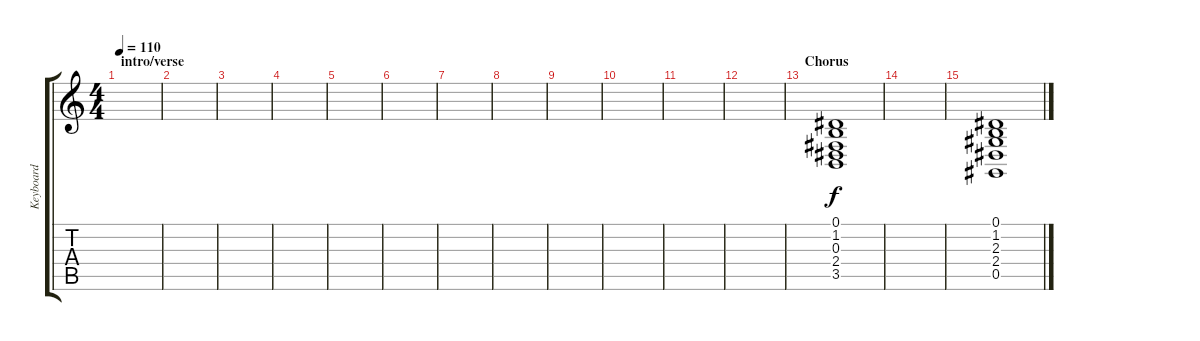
\track ("Keyboard" "Keyboard") {instrument acousticgrandpiano}
\staff {score tabs}
\tuning (Eb4 Bb3 Gb3 Db3 Ab2 Eb2) {hide}
\ts (4 4)
\section ("" "intro/verse")
\tempo 110
\clef g2
\ks c
|
|
|
|
|
|
|
|
|
|
|
|
\section ("" "Chorus")
(0.1 1.2 0.3 2.4 3.5).1 |
|
(0.1 1.2 2.3 2.4 0.5).1
